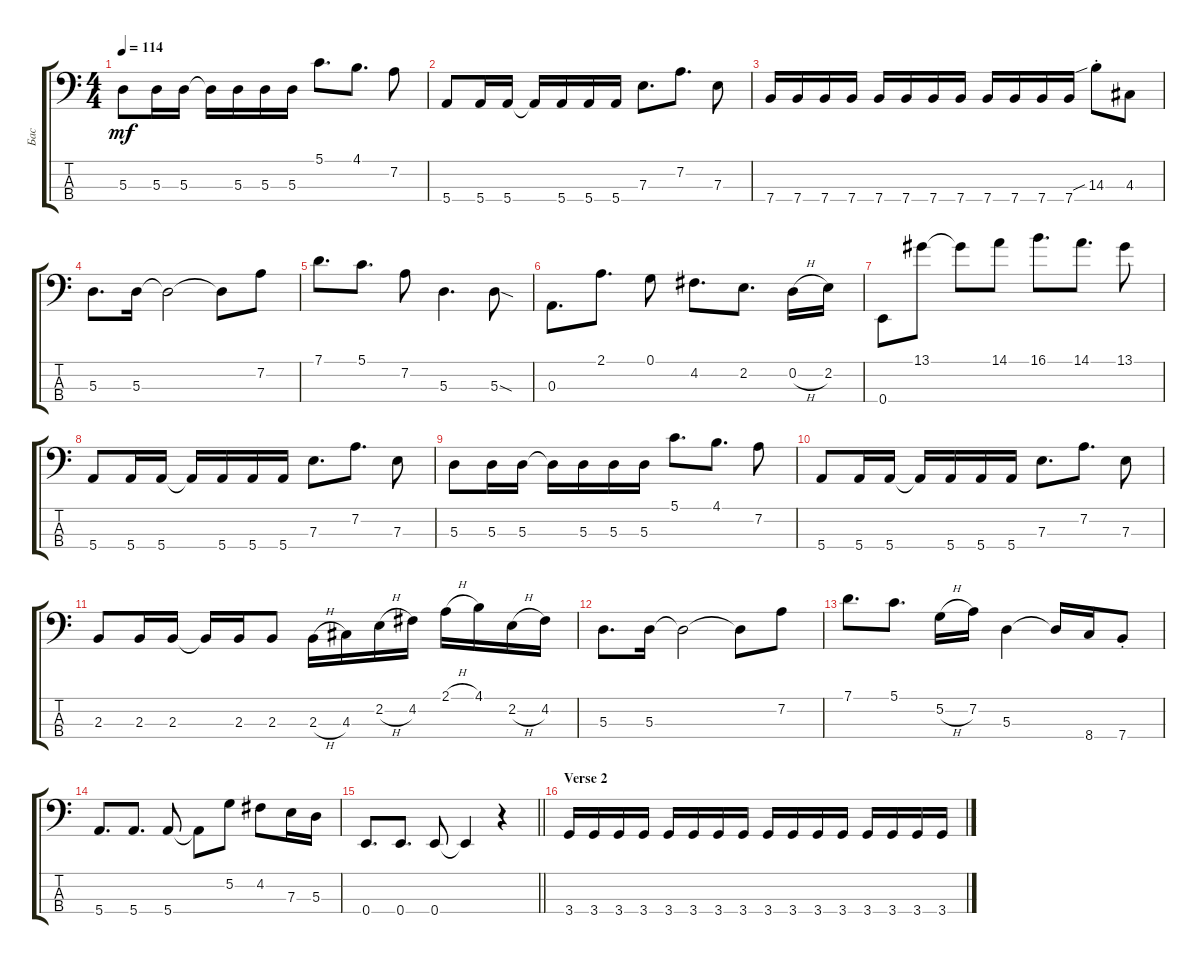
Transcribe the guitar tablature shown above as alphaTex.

\track ("Бас" "Бас") {instrument electricbassfinger bank 7}
\staff {score tabs}
\tuning (G2 D2 A1 E1) {hide}
\ts (4 4)
\tempo 114
\clef f4
\ks aminor
5.3.8{dy mf} 5.3.16 5.3.16 5.3{t}.16 5.3.16 5.3.16 5.3.16 5.1.8{d} 4.1.8{d} 7.2.8 |
5.4.8 5.4.16 5.4.16 5.4{t}.16 5.4.16 5.4.16 5.4.16 7.3.8{d} 7.2.8{d} 7.3.8 |
7.4.16 7.4.16 7.4.16 7.4.16 7.4.16 7.4.16 7.4.16 7.4.16 7.4.16 7.4.16 7.4.16 7.4.16 14.3{sib st}.8 4.3.8 |
5.3.8{d} 5.3.16 5.3{t}.2 5.3{t}.8 7.2.8 |
7.1.8{d} 5.1.8{d} 7.2.8 5.3.4{d} 5.3{sod}.8 |
0.3.8{d} 2.1.8{d} 0.1.8 4.2.8{d} 2.2.8{d} 0.2{h}.16 2.2.16 |
0.4.8 13.1.8 13.1{t}.8 14.1.8 16.1.8{d} 14.1.8{d} 13.1.8 |
5.4.8 5.4.16 5.4.16 5.4{t}.16 5.4.16 5.4.16 5.4.16 7.3.8{d} 7.2.8{d} 7.3.8 |
5.3.8 5.3.16 5.3.16 5.3{t}.16 5.3.16 5.3.16 5.3.16 5.1.8{d} 4.1.8{d} 7.2.8 |
5.4.8 5.4.16 5.4.16 5.4{t}.16 5.4.16 5.4.16 5.4.16 7.3.8{d} 7.2.8{d} 7.3.8 |
2.3.8 2.3.16 2.3.16 2.3{t}.16 2.3.16 2.3.8 2.3{h}.16 4.3.16 2.2{h}.16 4.2.16 2.1{h}.16 4.1.16 2.2{h}.16 4.2.16 |
5.3.8{d} 5.3.16 5.3{t}.2 5.3{t}.8 7.2.8 |
7.1.8{d} 5.1.8{d} 5.2{h}.16 7.2.16 5.3.4 5.3{t}.16 8.4.16 7.4{st}.8 |
5.4.8{d} 5.4.8{d} 5.4.8 5.4{t}.8 5.2.8 4.2.8 7.3.16 5.3.16 |
\barLineRight lightlight
0.4.8{d} 0.4.8{d} 0.4.8 0.4{t}.4 r.4 |
\section ("" "Verse 2")
3.4.16 3.4.16 3.4.16 3.4.16 3.4.16 3.4.16 3.4.16 3.4.16 3.4.16 3.4.16 3.4.16 3.4.16 3.4.16 3.4.16 3.4.16 3.4.16
